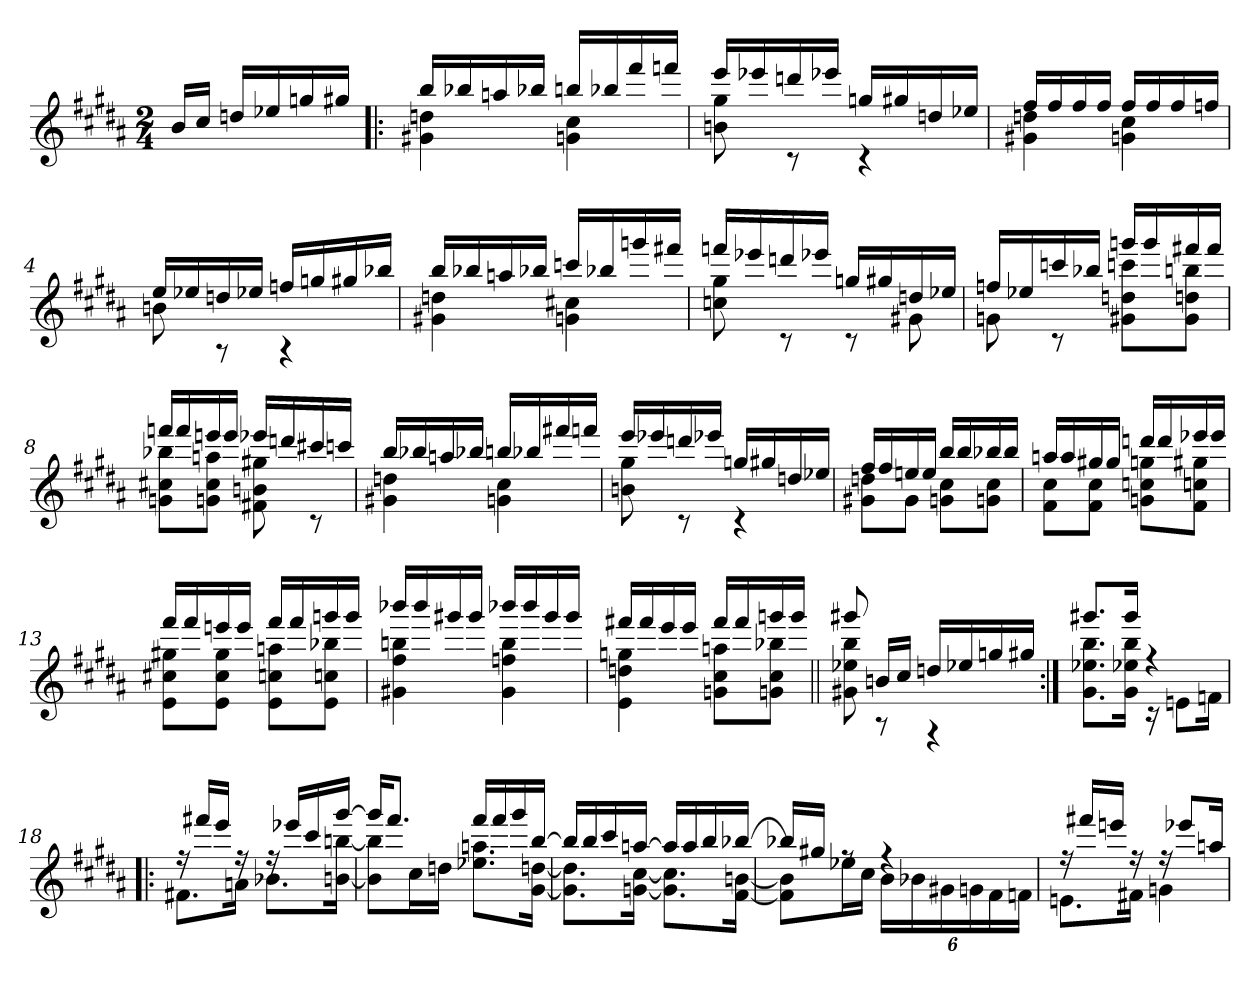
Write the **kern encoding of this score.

**kern
*part1
*staff1
*clefG2
*k[f#c#g#d#a#]
*B:
*M2/4
=
16b/LL
16cc#/JJ
16ddn/LL
16ee-X/
16ggn/
16gg#X/JJ
=1!|:
*^
16bb/LL	4g#X\ 4ddn\
16bb-X/	.
16aan/	.
16bb-X/JJ	.
16bbn/LL	4gn\ 4cc#\
16bb-X/	.
16fff#/	.
16fffn/JJ	.
=2	=2
16eee/LL	8bn\ 8gg#\
16eee-X/	.
16dddn/	8rc
16eee-X/JJ	.
16ggn/LL	4rc
16gg#X/	.
16ddn/	.
16ee-X/JJ	.
=3	=3
16ff#/LL	4g#X\ 4ddn\
16ff#/	.
16ff#/	.
16ff#/JJ	.
16ff#/LL	4gn\ 4cc#\
16ff#/	.
16ff#/	.
16ffn/JJ	.
!!LO:LB:g=z	!!
=4	=4
16ee/LL	8bn\
16ee-X/	.
16ddn/	8rA
16ee-X/JJ	.
16ffn/LL	4rA
16ggn/	.
16gg#X/	.
16bb-X/JJ	.
=5	=5
16bb/LL	4g#X\ 4ddn\
16bb-X/	.
16aan/	.
16bb-X/JJ	.
16cccn/LL	4gn\ 4cc#X\
16bb-X/	.
16gggn/	.
16fff#X/JJ	.
=6	=6
16fffn/LL	8ccn\ 8gg#\
16eee-X/	.
16dddn/	8rc
16eee-X/JJ	.
16ggn/LL	8rc
16gg#X/	.
16ddn/	8g#X\
16ee-X/JJ	.
=7	=7
16ffn/LL	8gn\
16ee-X/	.
16cccn/	8rc
16bb-X/JJ	.
16gggn/LL	8g#X\ 8ddn\ 8cccn\L
16ggg/	.
16fff#X/	8g#\ 8ddn\ 8bbn\J
16fff#/JJ	.
!!LO:LB:g=z	!!
=8	=8
16fffn/LL	8gn\ 8cc#X\ 8bb-X\L
16fff/	.
16eeen/	8gn\ 8cc#\ 8aan\J
16eee/JJ	.
16eee-X/LL	8f#X\ 8bn\ 8gg#X\
16dddn/	.
16ccc#X/	8rc
16cccn/JJ	.
=9	=9
16bb/LL	4g#X\ 4ddn\
16bb-X/	.
16aan/	.
16bb-X/JJ	.
16bbn/LL	4gn\ 4cc#\
16bb-X/	.
16fff#X/	.
16fffn/JJ	.
=10	=10
16eee/LL	8bn\ 8gg#\
16eee-X/	.
16dddn/	8rc
16eee-X/JJ	.
16ggn/LL	4rc
16gg#X/	.
16ddn/	.
16ee-X/JJ	.
=11	=11
16ff#/LL	8g#X\ 8ddn\L
16ff#/	.
16een/	8g#\J
16ee/JJ	.
16bb/LL	8gn\ 8cc#\L
16bb/	.
16bb-X/	8gn\ 8cc#\J
16bb-/JJ	.
!!LO:LB:g=z	!!
=12	=12
16aan/LL	8f#\ 8cc#\L
16aa/	.
16gg#X/	8f#\ 8cc#\J
16gg#/JJ	.
16dddn/LL	8gn\ 8ccn\ 8ggn\L
16ddd/	.
16eee-X/	8f#\ 8ccn\ 8gg#X\J
16eee-/JJ	.
=13	=13
16fff#/LL	8e\ 8cc#X\ 8gg#X\L
16fff#/	.
16eeen/	8e\ 8cc#\ 8gg#\J
16eee/JJ	.
16fff#/LL	8e\ 8ccn\ 8aan\L
16fff#/	.
16gggn/	8e\ 8ccn\ 8bb-X\J
16ggg/JJ	.
=14	=14
16bbb-X/LL	4g#X\ 4ff#\ 4bbn\
16bbb-/	.
16ggg#X/	.
16ggg#/JJ	.
16bbb-X/LL	4g#\ 4ffn\ 4bb\
16bbb-/	.
16ggg#/	.
16ggg#/JJ	.
=15	=15
16fff#X/LL	4e\ 4ddn\ 4ggn\
16fff#/	.
16eee/	.
16eee/JJ	.
16fff#/LL	8gn\ 8cc#\ 8aan\L
16fff#/	.
16gggn/	8gn\ 8cc#\ 8bb-X\J
16ggg/JJ	.
!!LO:LB:g=z	!!
=16||	=16||
8ggg#X/	8g#X\ 8ee-X\ 8bb\
16bn/LL	8rG
16cc#/JJ	.
16ddn/LL	4rF
16ee-X/	.
16ggn/	.
16gg#X/JJ	.
=17:|!	=17:|!
8.ggg#X/L	8.g#\ 8.ee-X\ 8.bb\L
16ggg#/Jk	16g#\ 16ee-X\ 16bb\Jk
4rff	16rc
.	8en\L
.	16fn\Jk
=18!|:	=18!|:
16rff	8.f#X\L
16fff#X/LL	.
16eee/JJ	.
16rff	16an\Jk
16rff	8.b-X\L
16eee-X/LL	.
16ccc#/	.
[>16ggg#/JJ	[<16bn\ [<16bbn\Jk
=19	=19
16ggg#/KL]	8b\] 8bb\]L
8.fff#/J	.
.	16cc#\L
.	16ddn\JJ
16fff#/LL	8.ee-X\ 8.aan\L
16fff#/	.
16ggg#/	.
[>16bb/JJ	[<16g#\ [<16ddn\Jk
!!LO:LB:g=z	!!
=20	=20
16bb/LL]	8.g#\] 8.ddn\]L
16bb/	.
16ccc#/	.
[>16aan/JJ	[<16gn\ [<16cc#\Jk
16aa/LL]	8.g\] 8.cc#\]L
16aa/	.
16bb/	.
[>16bb-X/JJ	[<16f#\ [<16bn\Jk
=21	=21
16bb-X/LL]	8f#\] 8bn\]L
16gg#X/JJ	.
8rff	16ee-X\L
.	16cc#\JJ
4rff	24b\LL
.	24b-X\
.	24g#X\
.	24gn\
.	24f#\
.	24fn\JJ
=22	=22
16rff	8.en\L
16fff#X/LL	.
16eeen/JJ	.
16rff	16f#X\Jk
16rff	4gn\
8eee-X/L	.
16aan/Jk	.
*v	*v
=
*-
